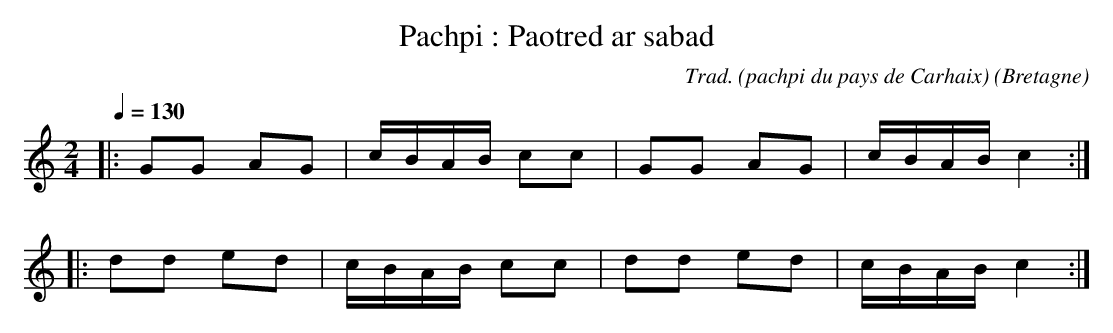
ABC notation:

X:1
T:Pachpi : Paotred ar sabad
C:Trad. (pachpi du pays de Carhaix)
O:Bretagne
M:2/4
L:1/8
Q:1/4=130
K:Cmaj
|: GG AG | c/B/A/B/ cc | GG AG | c/B/A/B/ c2 ::
dd ed | c/B/A/B/ cc | dd ed | c/B/A/B/ c2 :|
